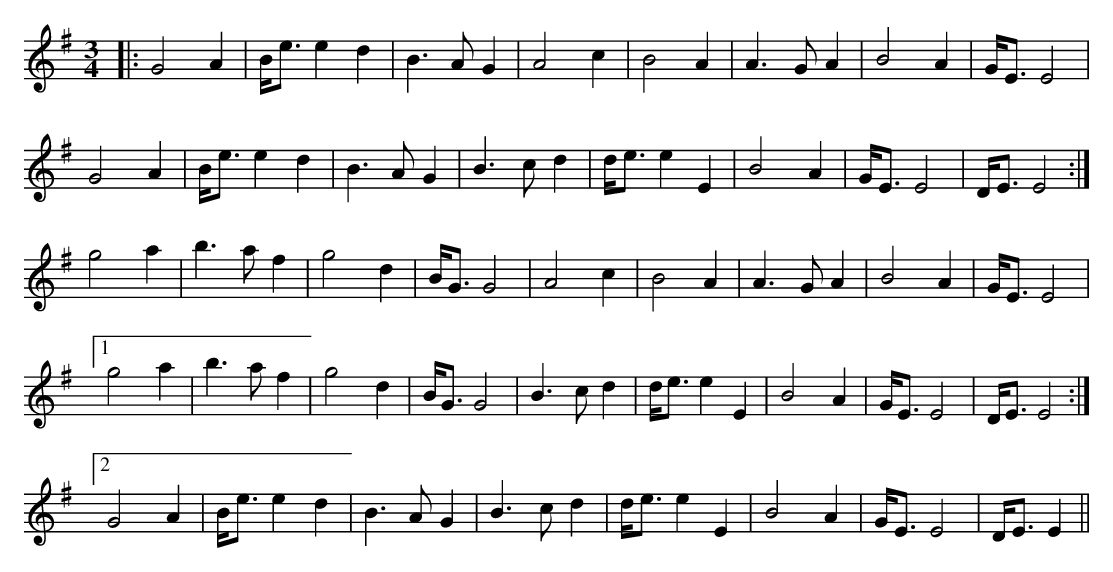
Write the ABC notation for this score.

X:1
M:3/4
K:Emin
|:G4A2|B<ee2d2|B2>A2G2|A4c2|B4A2|A2>G2A2|B4A2|G<EE4|
G4A2|B<ee2d2|B2>A2G2|B2>c2d2|d<ee2E2|B4A2|G<EE4|D<EE4:|
g4a2|b2>a2f2|g4d2|B<GG4|A4c2|B4A2|A2>G2A2|B4A2|G<EE4|
[1g4a2|b2>a2f2|g4d2|B<GG4|B2>c2d2|d<ee2E2|B4A2|G<EE4|D<EE4:|
[2G4A2|B<ee2d2|B2>A2G2|B2>c2d2|d<ee2E2|B4A2|G<EE4|D<EE2||
